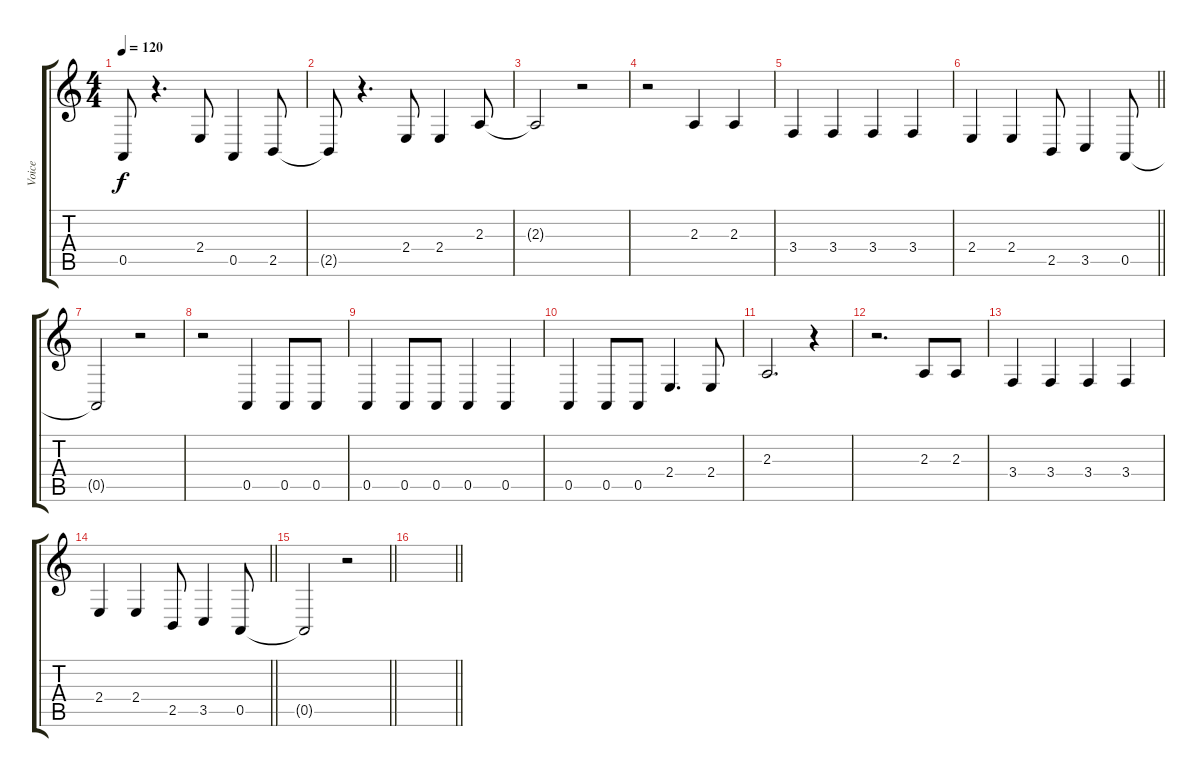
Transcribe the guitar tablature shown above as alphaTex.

\track ("Voice" "Voice") {instrument viola}
\staff {score tabs}
\tuning (E4 B3 G3 D3 A2 E2) {hide}
\ts (4 4)
\tempo 120
\clef g2
\ks c
0.5{t}.8{dy f} r.4{d} 2.4.8 0.5.4 2.5.8 |
2.5{t}.8 r.4{d} 2.4.8 2.4.4 2.3.8 |
2.3{t}.2 r.2 |
r.2 2.3.4 2.3.4 |
3.4.4 3.4.4 3.4.4 3.4.4 |
\barLineRight lightlight
2.4.4 2.4.4 2.5.8 3.5.4 0.5.8 |
0.5{t}.2 r.2 |
r.2 0.5.4 0.5.8 0.5.8 |
0.5.4 0.5.8 0.5.8 0.5.4 0.5.4 |
0.5.4 0.5.8 0.5.8 2.4.4{d} 2.4.8 |
2.3.2{d} r.4 |
r.2{d} 2.3.8 2.3.8 |
3.4.4 3.4.4 3.4.4 3.4.4 |
\barLineRight lightlight
2.4.4 2.4.4 2.5.8 3.5.4 0.5.8 |
\barLineRight lightlight
0.5{t}.2 r.2 |
\barLineRight lightlight
